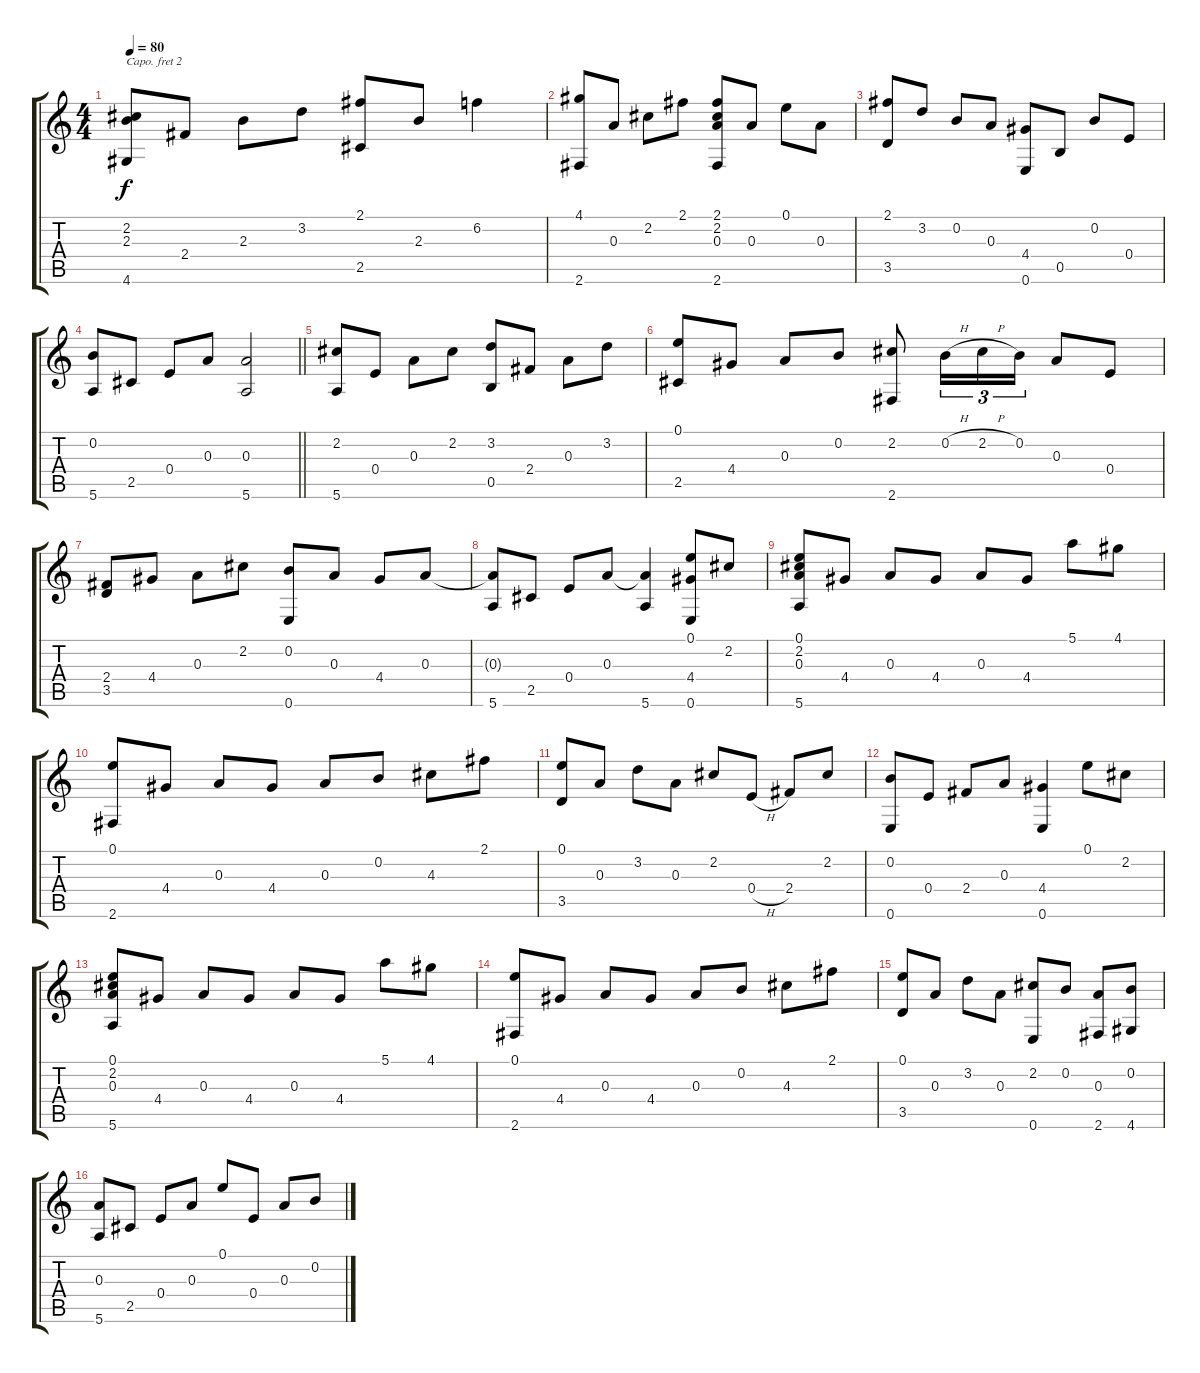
\track "" {instrument acousticguitarnylon}
\staff {score tabs}
\capo 2
\tuning (D4 A3 G3 D3 A2 D2) {hide}
\ts (4 4)
\tempo 80
\clef g2
\ks c
(2.2 2.3 4.6).8{dy f} 2.4.8 2.3.8 3.2.8 (2.1 2.5).8 2.3.8 6.2.4 |
(4.1 2.6).8 0.3.8 2.2.8 2.1.8 (2.1 2.2 0.3 2.6).8 0.3.8 0.1.8 0.3.8 |
(2.1 3.5).8 3.2.8 0.2.8 0.3.8 (4.4 0.6).8 0.5.8 0.2.8 0.4.8 |
\barLineRight lightlight
(0.2 5.6).8 2.5.8 0.4.8 0.3.8 (0.3 5.6).2 |
(2.2 5.6).8 0.4.8 0.3.8 2.2.8 (3.2 0.5).8 2.4.8 0.3.8 3.2.8 |
(0.1 2.5).8 4.4.8 0.3.8 0.2.8 (2.2 2.6).8 0.2{h}.16{tu (3 2)} 2.2{h}.16{tu (3 2)} 0.2.16{tu (3 2)} 0.3.8 0.4.8 |
(2.4 3.5).8 4.4.8 0.3.8 2.2.8 (0.2 0.6).8 0.3.8 4.4.8 0.3.8 |
(0.3{t} 5.6).8 2.5.8 0.4.8 0.3.8 (0.3{t} 5.6).4 (0.1 4.4 0.6).8 2.2.8 |
(0.1 2.2 0.3 5.6).8 4.4.8 0.3.8 4.4.8 0.3.8 4.4.8 5.1.8 4.1.8 |
(0.1 2.6).8 4.4.8 0.3.8 4.4.8 0.3.8 0.2.8 4.3.8 2.1.8 |
(0.1 3.5).8 0.3.8 3.2.8 0.3.8 2.2.8 0.4{h}.8 2.4.8 2.2.8 |
(0.2 0.6).8 0.4.8 2.4.8 0.3.8 (4.4 0.6).4 0.1.8 2.2.8 |
(0.1 2.2 0.3 5.6).8 4.4.8 0.3.8 4.4.8 0.3.8 4.4.8 5.1.8 4.1.8 |
(0.1 2.6).8 4.4.8 0.3.8 4.4.8 0.3.8 0.2.8 4.3.8 2.1.8 |
(0.1 3.5).8 0.3.8 3.2.8 0.3.8 (2.2 0.6).8 0.2.8 (0.3 2.6).8 (0.2 4.6).8 |
(0.3 5.6).8 2.5.8 0.4.8 0.3.8 0.1.8 0.4.8 0.3.8 0.2.8
